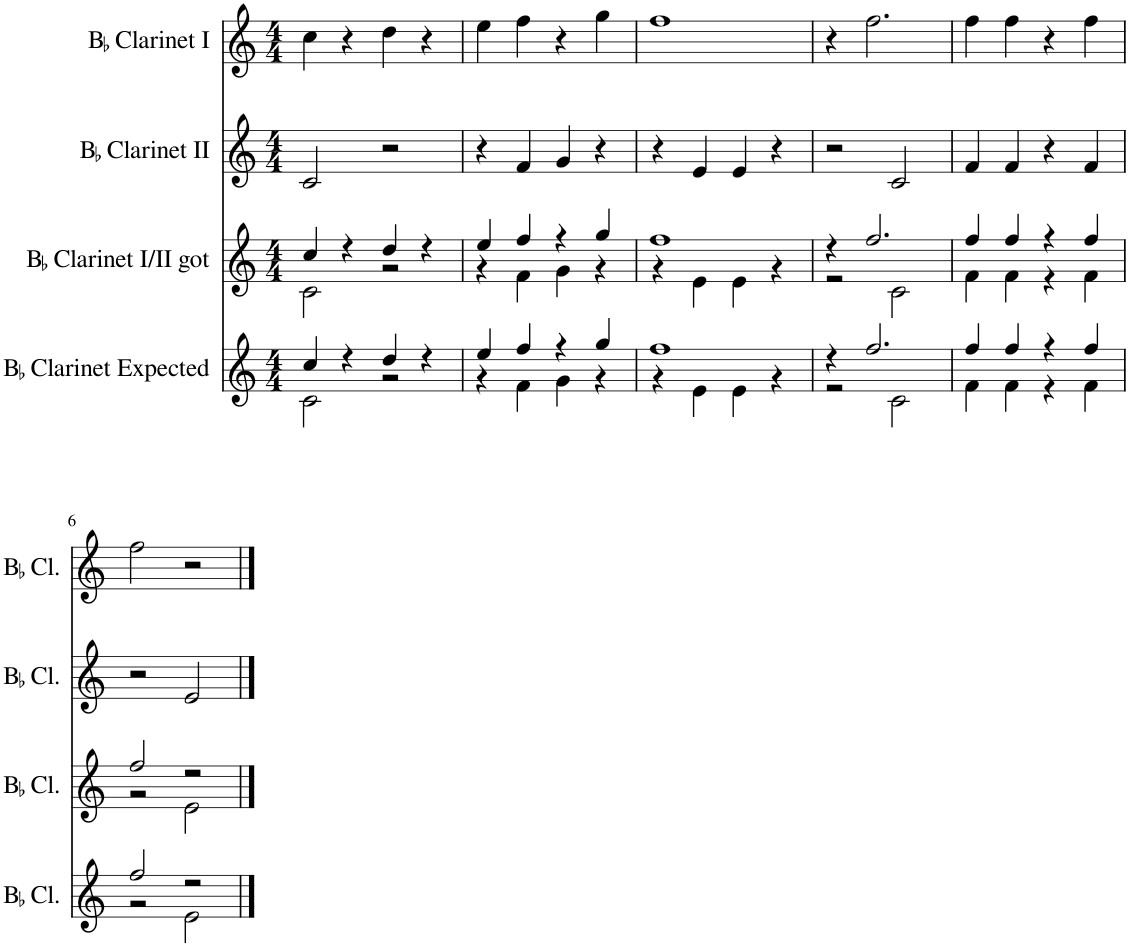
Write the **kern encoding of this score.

**kern	**kern	**kern	**kern
*part4	*part3	*part2	*part1
*staff4	*staff3	*staff2	*staff1
*I"BaccidentalFlat Clarinet Expected	*I"BaccidentalFlat Clarinet I/II got	*I"BaccidentalFlat Clarinet II	*I"BaccidentalFlat Clarinet I
*I'BaccidentalFlat Cl.	*I'BaccidentalFlat Cl.	*I'BaccidentalFlat Cl.	*I'BaccidentalFlat Cl.
*clefG2	*clefG2	*clefG2	*clefG2
*Trd1c2	*Trd1c2	*Trd1c2	*Trd1c2
*k[]	*k[]	*k[]	*k[]
*M4/4	*M4/4	*M4/4	*M4/4
=1	=1	=1	=1
*^	*^	*	*
4cc/	2c\	4cc/	2c\	2c/	4cc\
4r	.	4r	.	.	4r
4dd/	2r	4dd/	2r	2r	4dd\
4r	.	4r	.	.	4r
=2	=2	=2	=2	=2	=2
4ee/	4r	4ee/	4r	4r	4ee\
4ff/	4f\	4ff/	4f\	4f/	4ff\
4r	4g\	4r	4g\	4g/	4r
4gg/	4r	4gg/	4r	4r	4gg\
=3	=3	=3	=3	=3	=3
1ff	4r	1ff	4r	4r	1ff
.	4e\	.	4e\	4e/	.
.	4e\	.	4e\	4e/	.
.	4r	.	4r	4r	.
=4	=4	=4	=4	=4	=4
4r	2r	4r	2r	2r	4r
2.ff/	.	2.ff/	.	.	2.ff\
.	2c\	.	2c\	2c/	.
=5	=5	=5	=5	=5	=5
4ff/	4f\	4ff/	4f\	4f/	4ff\
4ff/	4f\	4ff/	4f\	4f/	4ff\
4r	4r	4r	4r	4r	4r
4ff/	4f\	4ff/	4f\	4f/	4ff\
!!LO:LB:g=z
=6	=6	=6	=6	=6	=6
2ff/	2r	2ff/	2r	2r	2ff\
2r	2e\	2r	2e\	2e/	2r
*v	*v	*	*	*	*
*	*v	*v	*	*
==	==	==	==
*-	*-	*-	*-
